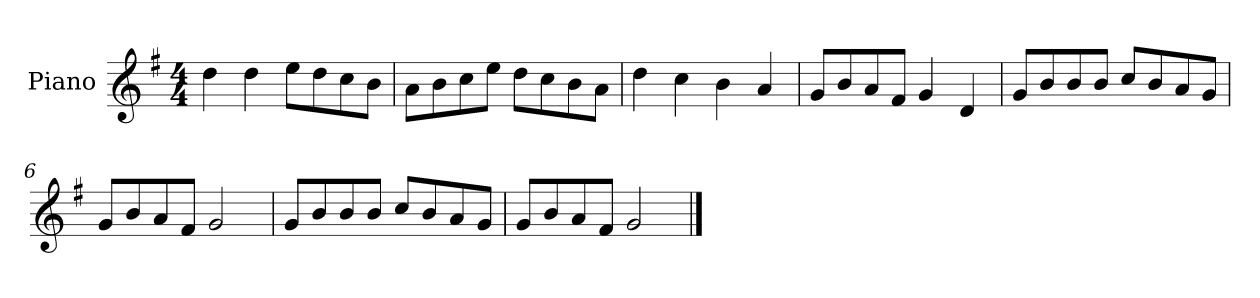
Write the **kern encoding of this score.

**kern
*part1
*staff1
*I"Piano
*I'P-no
*clefG2
*k[f#]
*M4/4
*MM90
=1
4dd\
4dd\
8ee\L
8dd\
8cc\
8b\J
=2
8a\L
8b\
8cc\
8ee\J
8dd\L
8cc\
8b\
8a\J
=3
4dd\
4cc\
4b\
4a/
=4
8g/L
8b/
8a/
8f#/J
4g/
4d/
=5
8g/L
8b/
8b/
8b/J
8cc/L
8b/
8a/
8g/J
=6
8g/L
8b/
8a/
8f#/J
2g/
!!LO:LB:g=z
=7
8g/L
8b/
8b/
8b/J
8cc/L
8b/
8a/
8g/J
=8
8g/L
8b/
8a/
8f#/J
2g/
==
*-
